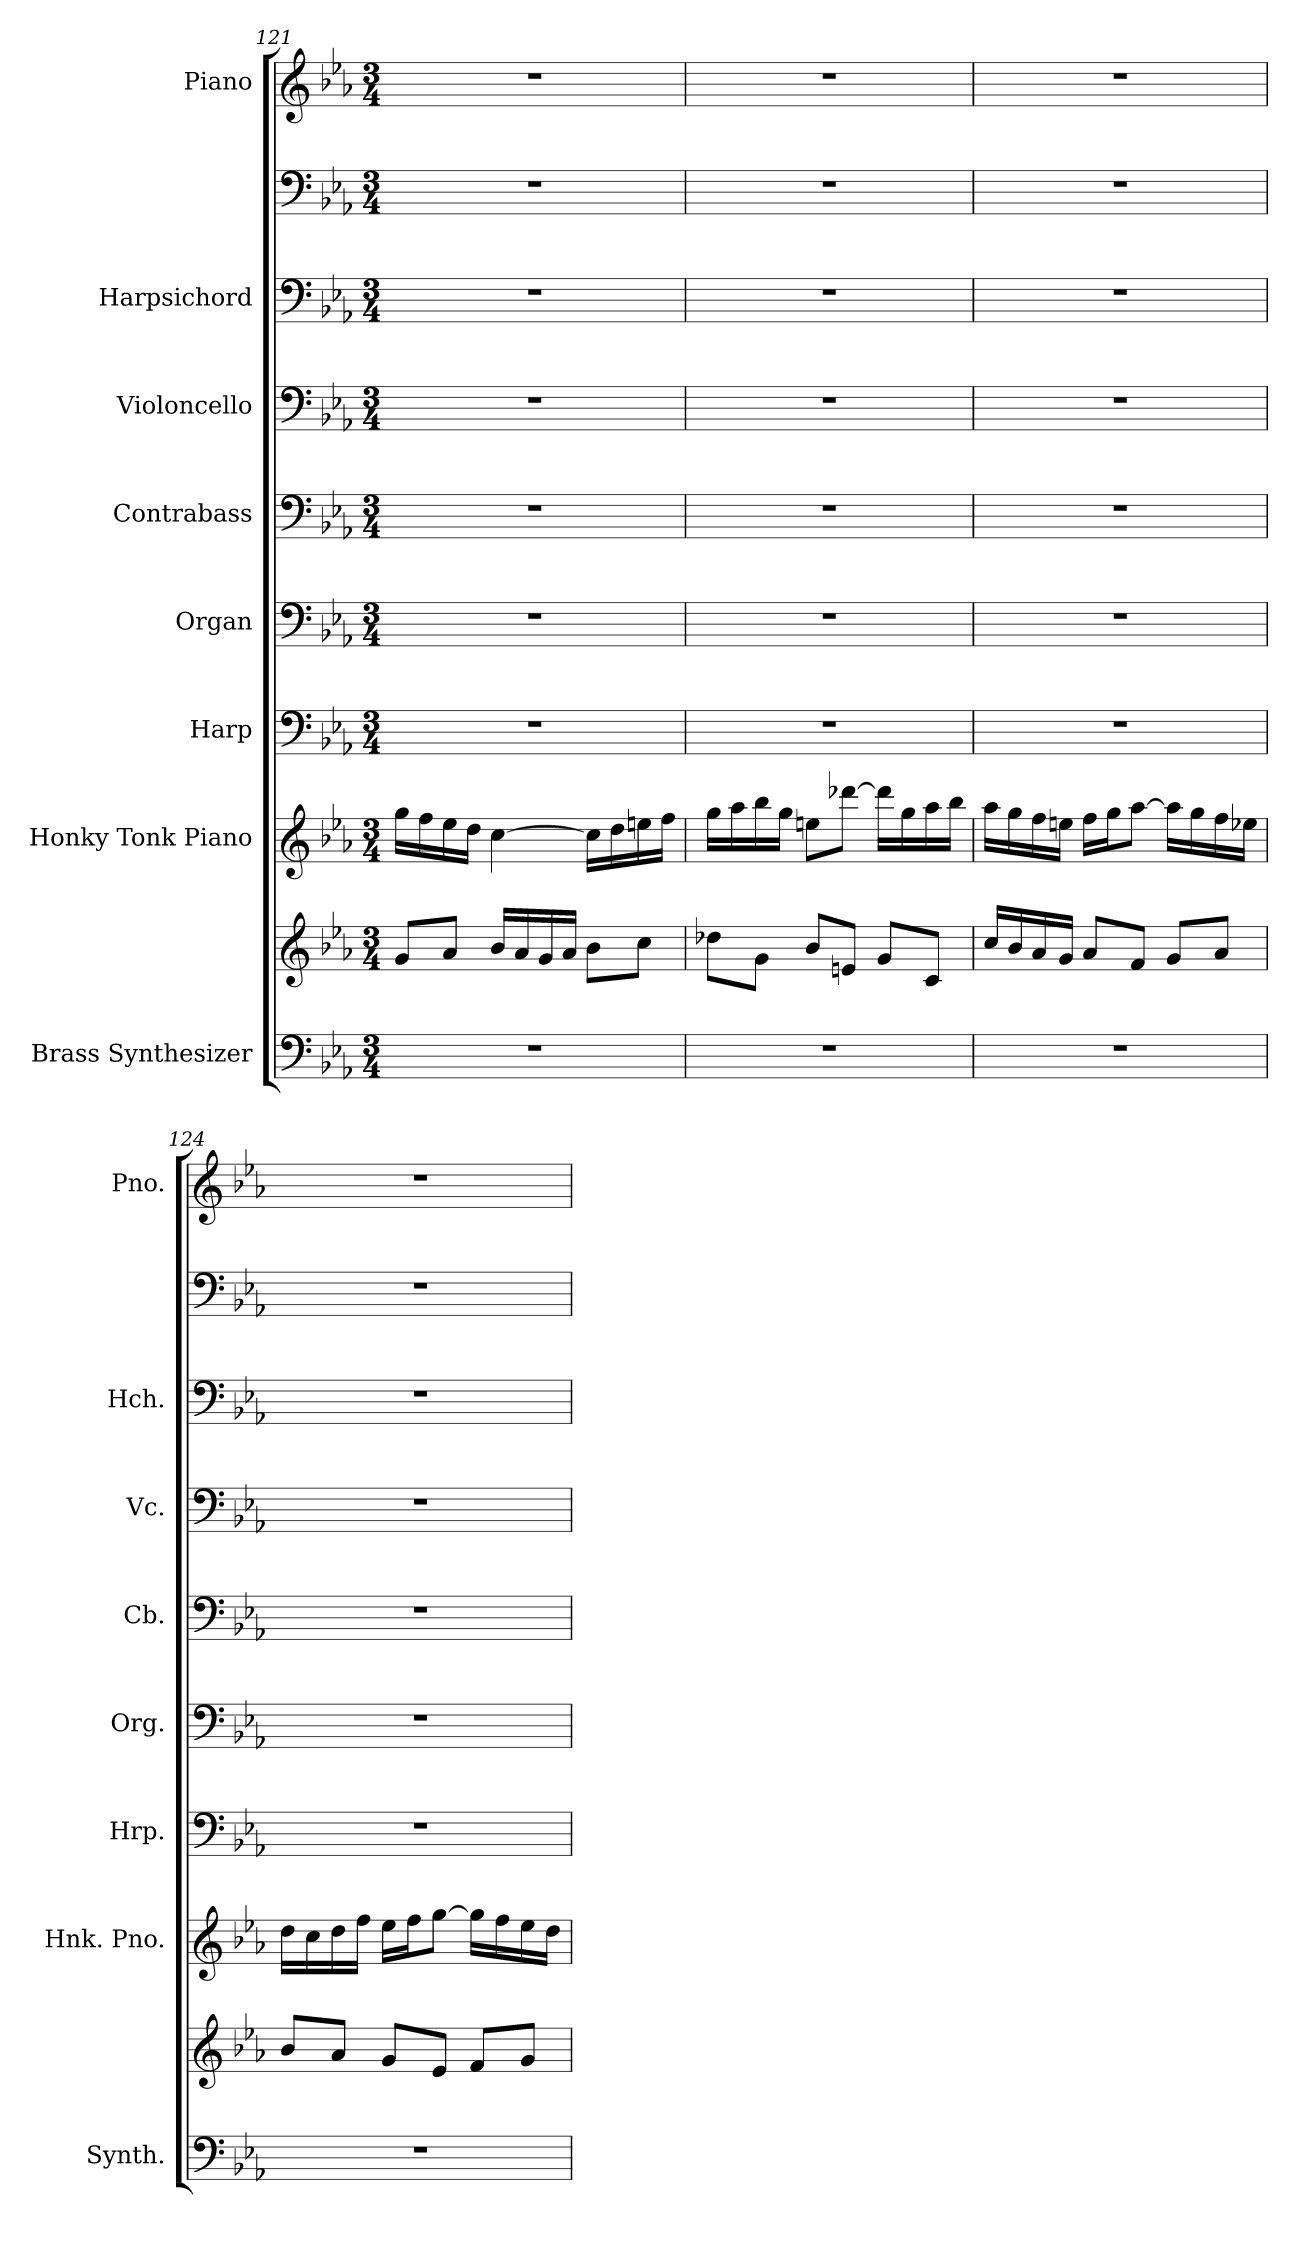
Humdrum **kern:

**kern	**kern	**kern	**kern	**kern	**kern	**kern	**kern	**kern	**kern
*part8	*part8	*part7	*part6	*part5	*part4	*part3	*part2	*part2	*part1
*staff10	*staff9	*staff8	*staff7	*staff6	*staff5	*staff4	*staff3	*staff2	*staff1
*I"Brass Synthesizer	*	*I"Honky Tonk Piano	*I"Harp	*I"Organ	*I"Contrabass	*I"Violoncello	*I"Harpsichord	*	*I"Piano
*I'Synth.	*	*I'Hnk. Pno.	*I'Hrp.	*I'Org.	*I'Cb.	*I'Vc.	*I'Hch.	*	*I'Pno.
!!LO:PB:g=z
*clefF4	*clefG2	*clefG2	*clefF4	*clefF4	*clefF4	*clefF4	*clefF4	*clefF4	*clefG2
*	*	*	*	*	*ITrd7c12	*	*	*	*
*k[b-e-a-]	*k[b-e-a-]	*k[b-e-a-]	*k[b-e-a-]	*k[b-e-a-]	*k[b-e-a-]	*k[b-e-a-]	*k[b-e-a-]	*k[b-e-a-]	*k[b-e-a-]
*M3/4	*M3/4	*M3/4	*M3/4	*M3/4	*M3/4	*M3/4	*M3/4	*M3/4	*M3/4
=121	=121	=121	=121	=121	=121	=121	=121	=121	=121
2.r	8g/L	16gg\LL	2.r	2.r	2.r	2.r	2.r	2.r	2.r
.	.	16ff\	.	.	.	.	.	.	.
.	8a-/J	16ee-\	.	.	.	.	.	.	.
.	.	16dd\JJ	.	.	.	.	.	.	.
.	16b-/LL	[4cc\	.	.	.	.	.	.	.
.	16a-/	.	.	.	.	.	.	.	.
.	16g/	.	.	.	.	.	.	.	.
.	16a-/JJ	.	.	.	.	.	.	.	.
.	8b-\L	16cc\LL]	.	.	.	.	.	.	.
.	.	16dd\	.	.	.	.	.	.	.
.	8cc\J	16een\	.	.	.	.	.	.	.
.	.	16ff\JJ	.	.	.	.	.	.	.
=122	=122	=122	=122	=122	=122	=122	=122	=122	=122
2.r	8dd-X\L	16gg\LL	2.r	2.r	2.r	2.r	2.r	2.r	2.r
.	.	16aa-\	.	.	.	.	.	.	.
.	8g\J	16bb-\	.	.	.	.	.	.	.
.	.	16gg\JJ	.	.	.	.	.	.	.
.	8b-/L	8een\L	.	.	.	.	.	.	.
.	8en/J	[8ddd-X\J	.	.	.	.	.	.	.
.	8g/L	16ddd-\LL]	.	.	.	.	.	.	.
.	.	16gg\	.	.	.	.	.	.	.
.	8c/J	16aa-\	.	.	.	.	.	.	.
.	.	16bb-\JJ	.	.	.	.	.	.	.
=123	=123	=123	=123	=123	=123	=123	=123	=123	=123
2.r	16cc/LL	16aa-\LL	2.r	2.r	2.r	2.r	2.r	2.r	2.r
.	16b-/	16gg\	.	.	.	.	.	.	.
.	16a-/	16ff\	.	.	.	.	.	.	.
.	16g/JJ	16een\JJ	.	.	.	.	.	.	.
.	8a-/L	16ff\LL	.	.	.	.	.	.	.
.	.	16gg\J	.	.	.	.	.	.	.
.	8f/J	[8aa-\J	.	.	.	.	.	.	.
.	8g/L	16aa-\LL]	.	.	.	.	.	.	.
.	.	16gg\	.	.	.	.	.	.	.
.	8a-/J	16ff\	.	.	.	.	.	.	.
.	.	16ee-X\JJ	.	.	.	.	.	.	.
!!LO:PB:g=z
=124	=124	=124	=124	=124	=124	=124	=124	=124	=124
2.r	8b-/L	16dd\LL	2.r	2.r	2.r	2.r	2.r	2.r	2.r
.	.	16cc\	.	.	.	.	.	.	.
.	8a-/J	16dd\	.	.	.	.	.	.	.
.	.	16ff\JJ	.	.	.	.	.	.	.
.	8g/L	16ee-\LL	.	.	.	.	.	.	.
.	.	16ff\J	.	.	.	.	.	.	.
.	8e-/J	[8gg\J	.	.	.	.	.	.	.
.	8f/L	16gg\LL]	.	.	.	.	.	.	.
.	.	16ff\	.	.	.	.	.	.	.
.	8g/J	16ee-\	.	.	.	.	.	.	.
.	.	16dd\JJ	.	.	.	.	.	.	.
=	=	=	=	=	=	=	=	=	=
*-	*-	*-	*-	*-	*-	*-	*-	*-	*-
